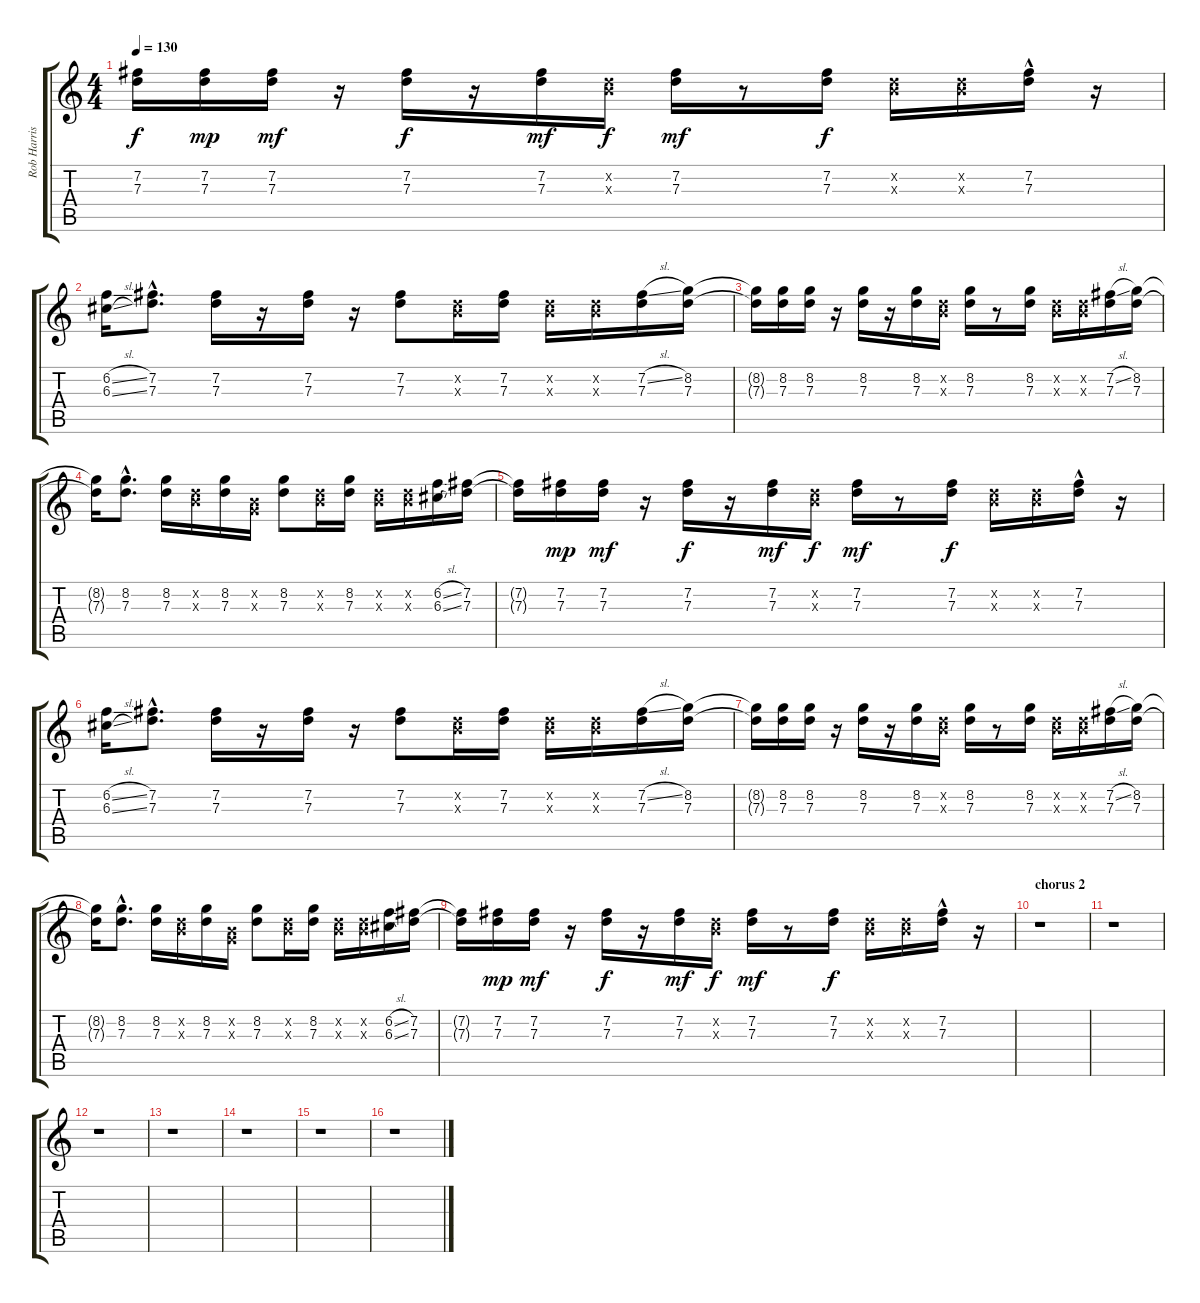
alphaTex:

\track ("Rob Harris - Guitar" "Rob Harris") {instrument electricguitarclean}
\staff {score tabs}
\tuning (E4 B3 G3 D3 A2 E2) {hide}
\ts (4 4)
\tempo 130
\clef g2
\ks c
(7.2{t} 7.3{t}).16{dy f} (7.2 7.3).16{dy mp} (7.2 7.3).16{dy mf} r.16 (7.2 7.3).16{dy f} r.16 (7.2 7.3).16{dy mf} (3.2{x} 4.3{x}).16{dy f} (7.2 7.3).16{dy mf} r.8 (7.2 7.3).16{dy f} (3.2{x} 4.3{x}).16 (3.2{x} 4.3{x}).16 (7.2{hac} 7.3).16 r.16 |
(6.2{sl} 6.3{sl}).16 (7.2{hac} 7.3{hac}).8{d} (7.2 7.3).16 r.16 (7.2 7.3).16 r.16 (7.2 7.3).8 (3.2{x} 4.3{x}).16 (7.2 7.3).16 (3.2{x} 4.3{x}).16 (3.2{x} 4.3{x}).16 (7.2{sl} 7.3).16 (8.2 7.3).16 |
(8.2{t} 7.3{t}).16 (8.2 7.3).16 (8.2 7.3).16 r.16 (8.2 7.3).16 r.16 (8.2 7.3).16 (3.2{x} 4.3{x}).16 (8.2 7.3).16 r.8 (8.2 7.3).16 (3.2{x} 4.3{x}).16 (3.2{x} 4.3{x}).16 (7.2{sl} 7.3).16 (8.2 7.3).16 |
(8.2{t} 7.3{t}).16 (8.2{hac} 7.3{hac}).8{d} (8.2 7.3).16 (3.2{x} 4.3{x}).16 (8.2 7.3).16 (0.2{x} 0.3{x}).16 (8.2 7.3).8 (3.2{x} 4.3{x}).16 (8.2 7.3).16 (3.2{x} 4.3{x}).16 (3.2{x} 4.3{x}).16 (6.2{sl} 6.3{sl}).16 (7.2 7.3).16 |
(7.2{t} 7.3{t}).16 (7.2 7.3).16{dy mp} (7.2 7.3).16{dy mf} r.16 (7.2 7.3).16{dy f} r.16 (7.2 7.3).16{dy mf} (3.2{x} 4.3{x}).16{dy f} (7.2 7.3).16{dy mf} r.8 (7.2 7.3).16{dy f} (3.2{x} 4.3{x}).16 (3.2{x} 4.3{x}).16 (7.2{hac} 7.3).16 r.16 |
(6.2{sl} 6.3{sl}).16 (7.2{hac} 7.3{hac}).8{d} (7.2 7.3).16 r.16 (7.2 7.3).16 r.16 (7.2 7.3).8 (3.2{x} 4.3{x}).16 (7.2 7.3).16 (3.2{x} 4.3{x}).16 (3.2{x} 4.3{x}).16 (7.2{sl} 7.3).16 (8.2 7.3).16 |
(8.2{t} 7.3{t}).16 (8.2 7.3).16 (8.2 7.3).16 r.16 (8.2 7.3).16 r.16 (8.2 7.3).16 (3.2{x} 4.3{x}).16 (8.2 7.3).16 r.8 (8.2 7.3).16 (3.2{x} 4.3{x}).16 (3.2{x} 4.3{x}).16 (7.2{sl} 7.3).16 (8.2 7.3).16 |
(8.2{t} 7.3{t}).16 (8.2{hac} 7.3{hac}).8{d} (8.2 7.3).16 (3.2{x} 4.3{x}).16 (8.2 7.3).16 (0.2{x} 0.3{x}).16 (8.2 7.3).8 (3.2{x} 4.3{x}).16 (8.2 7.3).16 (3.2{x} 4.3{x}).16 (3.2{x} 4.3{x}).16 (6.2{sl} 6.3{sl}).16 (7.2 7.3).16 |
(7.2{t} 7.3{t}).16 (7.2 7.3).16{dy mp} (7.2 7.3).16{dy mf} r.16 (7.2 7.3).16{dy f} r.16 (7.2 7.3).16{dy mf} (3.2{x} 4.3{x}).16{dy f} (7.2 7.3).16{dy mf} r.8 (7.2 7.3).16{dy f} (3.2{x} 4.3{x}).16 (3.2{x} 4.3{x}).16 (7.2{hac} 7.3).16 r.16 |
\section ("" "chorus 2")
r.1 |
r.1 |
r.1 |
r.1 |
r.1 |
r.1 |
r.1
